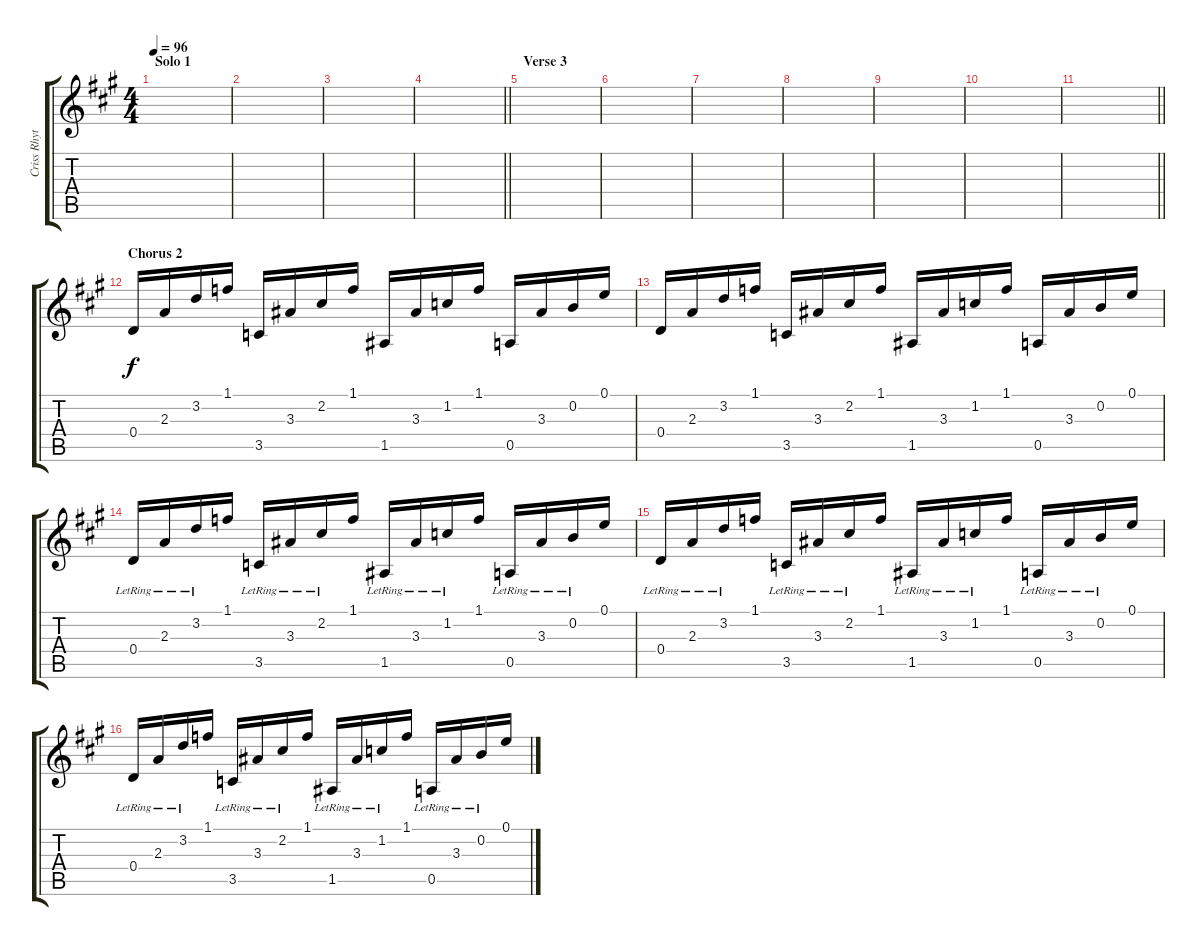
\track ("Criss Rhythm [Acoustic]" "Criss Rhyt") {instrument electricguitarjazz}
\staff {score tabs}
\tuning (E4 B3 G3 D3 A2 E2) {hide}
\ts (4 4)
\section ("" "Solo 1")
\tempo 96
\clef g2
\ks a
|
|
|
\barLineRight lightlight
|
\section ("" "Verse 3")
|
|
|
|
|
|
\barLineRight lightlight
|
\section ("" "Chorus 2")
0.4.16 2.3.16 3.2.16 1.1.16 3.5.16 3.3.16 2.2.16 1.1.16 1.5.16 3.3.16 1.2.16 1.1.16 0.5.16 3.3.16 0.2.16 0.1.16 |
0.4.16 2.3.16 3.2.16 1.1.16 3.5.16 3.3.16 2.2.16 1.1.16 1.5.16 3.3.16 1.2.16 1.1.16 0.5.16 3.3.16 0.2.16 0.1.16 |
0.4{lr}.16 2.3{lr}.16 3.2{lr}.16 1.1.16 3.5{lr}.16 3.3{lr}.16 2.2{lr}.16 1.1.16 1.5{lr}.16 3.3{lr}.16 1.2{lr}.16 1.1.16 0.5{lr}.16 3.3{lr}.16 0.2{lr}.16 0.1.16 |
0.4{lr}.16 2.3{lr}.16 3.2{lr}.16 1.1.16 3.5{lr}.16 3.3{lr}.16 2.2{lr}.16 1.1.16 1.5{lr}.16 3.3{lr}.16 1.2{lr}.16 1.1.16 0.5{lr}.16 3.3{lr}.16 0.2{lr}.16 0.1.16 |
0.4{lr}.16 2.3{lr}.16 3.2{lr}.16 1.1.16 3.5{lr}.16 3.3{lr}.16 2.2{lr}.16 1.1.16 1.5{lr}.16 3.3{lr}.16 1.2{lr}.16 1.1.16 0.5{lr}.16 3.3{lr}.16 0.2{lr}.16 0.1.16
